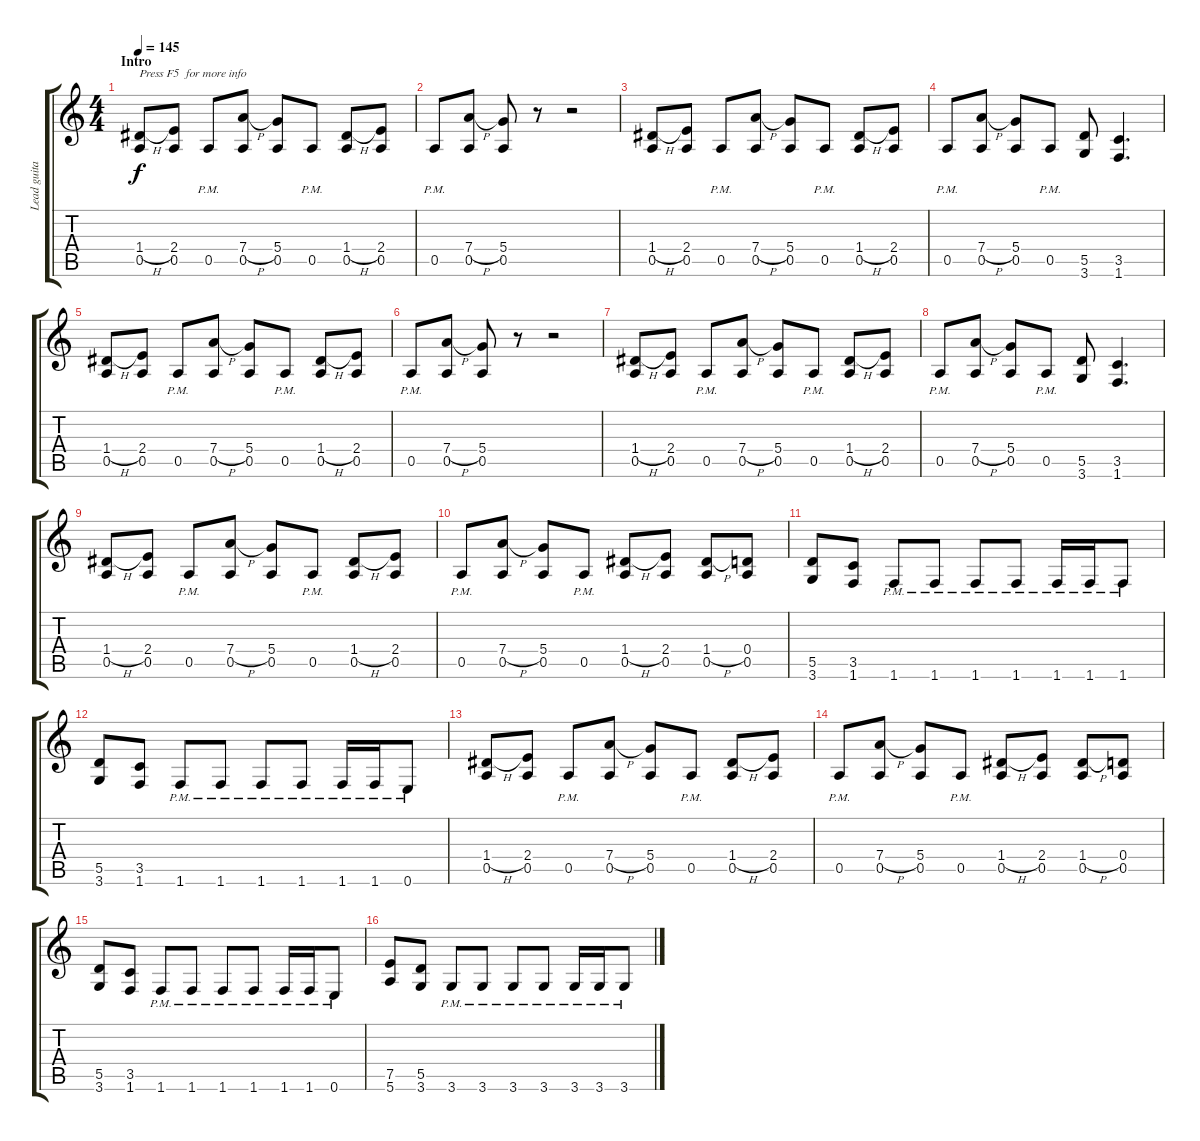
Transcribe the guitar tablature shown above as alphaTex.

\track ("Lead guitar" "Lead guita") {instrument distortionguitar}
\staff {score tabs}
\tuning (E4 B3 G3 D3 A2 E2) {hide}
\ts (4 4)
\section ("" "Intro")
\tempo 145
\clef g2
\ks c
(1.4{h} 0.5).8{txt "Press F5  for more info" dy f instrument distortionguitar} (2.4 0.5).8 0.5{pm}.8 (7.4{h} 0.5).8 (5.4 0.5).8 0.5{pm}.8 (1.4{h} 0.5).8 (2.4 0.5).8 |
0.5{pm}.8 (7.4{h} 0.5).8 (5.4 0.5).8 r.8 r.2 |
(1.4{h} 0.5).8 (2.4 0.5).8 0.5{pm}.8 (7.4{h} 0.5).8 (5.4 0.5).8 0.5{pm}.8 (1.4{h} 0.5).8 (2.4 0.5).8 |
0.5{pm}.8 (7.4{h} 0.5).8 (5.4 0.5).8 0.5{pm}.8 (5.5 3.6).8 (3.5 1.6).4{d} |
(1.4{h} 0.5).8 (2.4 0.5).8 0.5{pm}.8 (7.4{h} 0.5).8 (5.4 0.5).8 0.5{pm}.8 (1.4{h} 0.5).8 (2.4 0.5).8 |
0.5{pm}.8 (7.4{h} 0.5).8 (5.4 0.5).8 r.8 r.2 |
(1.4{h} 0.5).8 (2.4 0.5).8 0.5{pm}.8 (7.4{h} 0.5).8 (5.4 0.5).8 0.5{pm}.8 (1.4{h} 0.5).8 (2.4 0.5).8 |
0.5{pm}.8 (7.4{h} 0.5).8 (5.4 0.5).8 0.5{pm}.8 (5.5 3.6).8 (3.5 1.6).4{d} |
(1.4{h} 0.5).8 (2.4 0.5).8 0.5{pm}.8 (7.4{h} 0.5).8 (5.4 0.5).8 0.5{pm}.8 (1.4{h} 0.5).8 (2.4 0.5).8 |
0.5{pm}.8 (7.4{h} 0.5).8 (5.4 0.5).8 0.5{pm}.8 (1.4{h} 0.5).8 (2.4 0.5).8 (1.4{h} 0.5).8 (0.4 0.5).8 |
(5.5 3.6).8 (3.5 1.6).8 1.6{pm}.8 1.6{pm}.8 1.6{pm}.8 1.6{pm}.8 1.6{pm}.16 1.6{pm}.16 1.6{pm}.8 |
(5.5 3.6).8 (3.5 1.6).8 1.6{pm}.8 1.6{pm}.8 1.6{pm}.8 1.6{pm}.8 1.6{pm}.16 1.6{pm}.16 0.6{pm}.8 |
(1.4{h} 0.5).8 (2.4 0.5).8 0.5{pm}.8 (7.4{h} 0.5).8 (5.4 0.5).8 0.5{pm}.8 (1.4{h} 0.5).8 (2.4 0.5).8 |
0.5{pm}.8 (7.4{h} 0.5).8 (5.4 0.5).8 0.5{pm}.8 (1.4{h} 0.5).8 (2.4 0.5).8 (1.4{h} 0.5).8 (0.4 0.5).8 |
(5.5 3.6).8 (3.5 1.6).8 1.6{pm}.8 1.6{pm}.8 1.6{pm}.8 1.6{pm}.8 1.6{pm}.16 1.6{pm}.16 0.6{pm}.8 |
(7.5 5.6).8 (5.5 3.6).8 3.6{pm}.8 3.6{pm}.8 3.6{pm}.8 3.6{pm}.8 3.6{pm}.16 3.6{pm}.16 3.6{pm}.8
